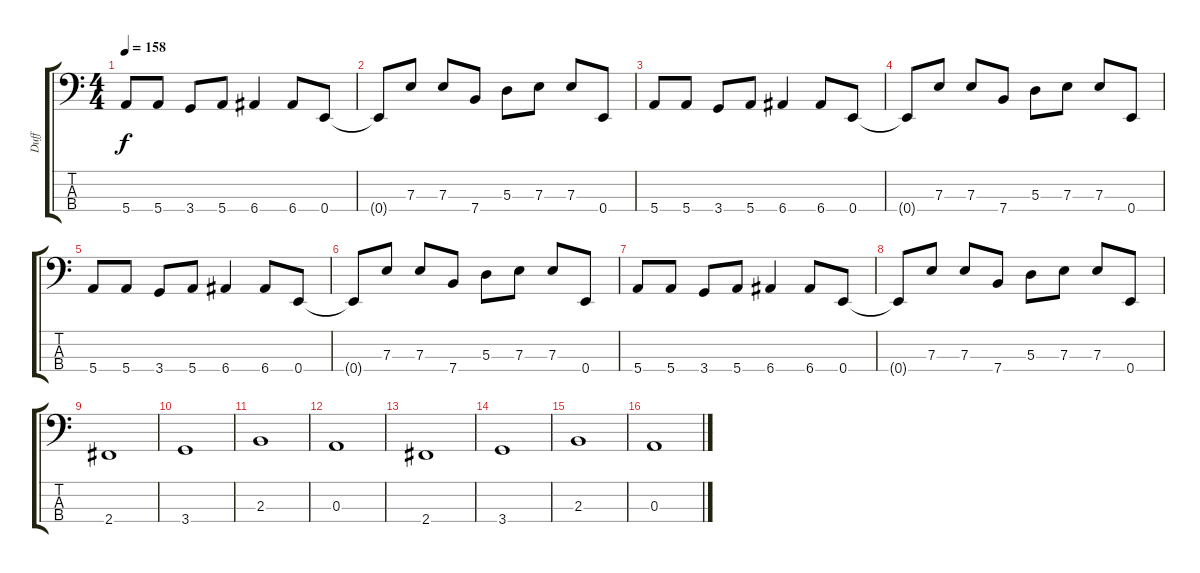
\track ("Duff" "Duff") {instrument slapbass1}
\staff {score tabs}
\tuning (G2 D2 A1 E1) {hide}
\ts (4 4)
\tempo 158
\clef f4
\ks c
5.4.8{dy f} 5.4.8 3.4.8 5.4.8 6.4.4 6.4.8 0.4.8 |
0.4{t}.8 7.3.8 7.3.8 7.4.8 5.3.8 7.3.8 7.3.8 0.4.8 |
5.4.8 5.4.8 3.4.8 5.4.8 6.4.4 6.4.8 0.4.8 |
0.4{t}.8 7.3.8 7.3.8 7.4.8 5.3.8 7.3.8 7.3.8 0.4.8 |
5.4.8 5.4.8 3.4.8 5.4.8 6.4.4 6.4.8 0.4.8 |
0.4{t}.8 7.3.8 7.3.8 7.4.8 5.3.8 7.3.8 7.3.8 0.4.8 |
5.4.8 5.4.8 3.4.8 5.4.8 6.4.4 6.4.8 0.4.8 |
0.4{t}.8 7.3.8 7.3.8 7.4.8 5.3.8 7.3.8 7.3.8 0.4.8 |
2.4.1 |
3.4.1 |
2.3.1 |
0.3.1 |
2.4.1 |
3.4.1 |
2.3.1 |
0.3.1
